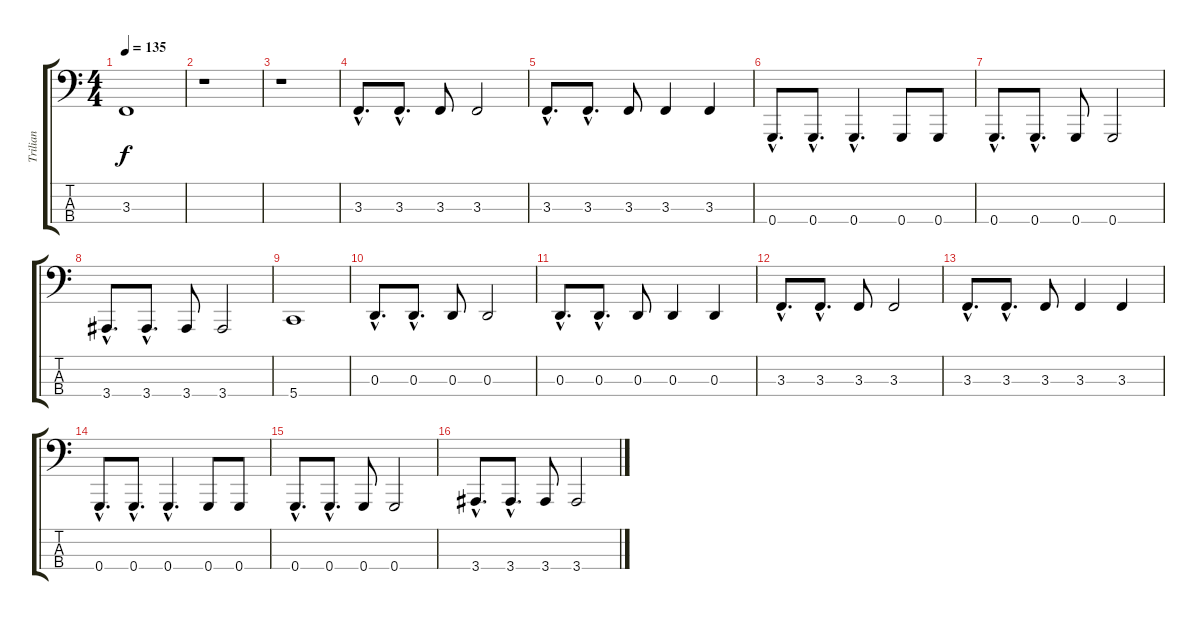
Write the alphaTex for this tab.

\track ("Trilian" "Trilian") {instrument electricbasspick}
\staff {score tabs}
\tuning (C2 G1 D1 G0) {hide}
\ts (4 4)
\tempo 135
\clef f4
\ks c
3.3.1{dy f} |
r.1 |
r.1 |
3.3{hac}.8{d} 3.3{hac}.8{d} 3.3.8 3.3.2 |
3.3{hac}.8{d} 3.3{hac}.8{d} 3.3.8 3.3.4 3.3.4 |
0.4{hac}.8{d} 0.4{hac}.8{d} 0.4{hac}.4{d} 0.4.8 0.4.8 |
0.4{hac}.8{d} 0.4{hac}.8{d} 0.4.8 0.4.2 |
3.4{hac}.8{d} 3.4{hac}.8{d} 3.4.8 3.4.2 |
5.4.1 |
0.3{hac}.8{d} 0.3{hac}.8{d} 0.3.8 0.3.2 |
0.3{hac}.8{d} 0.3{hac}.8{d} 0.3.8 0.3.4 0.3.4 |
3.3{hac}.8{d} 3.3{hac}.8{d} 3.3.8 3.3.2 |
3.3{hac}.8{d} 3.3{hac}.8{d} 3.3.8 3.3.4 3.3.4 |
0.4{hac}.8{d} 0.4{hac}.8{d} 0.4{hac}.4{d} 0.4.8 0.4.8 |
0.4{hac}.8{d} 0.4{hac}.8{d} 0.4.8 0.4.2 |
3.4{hac}.8{d} 3.4{hac}.8{d} 3.4.8 3.4.2
